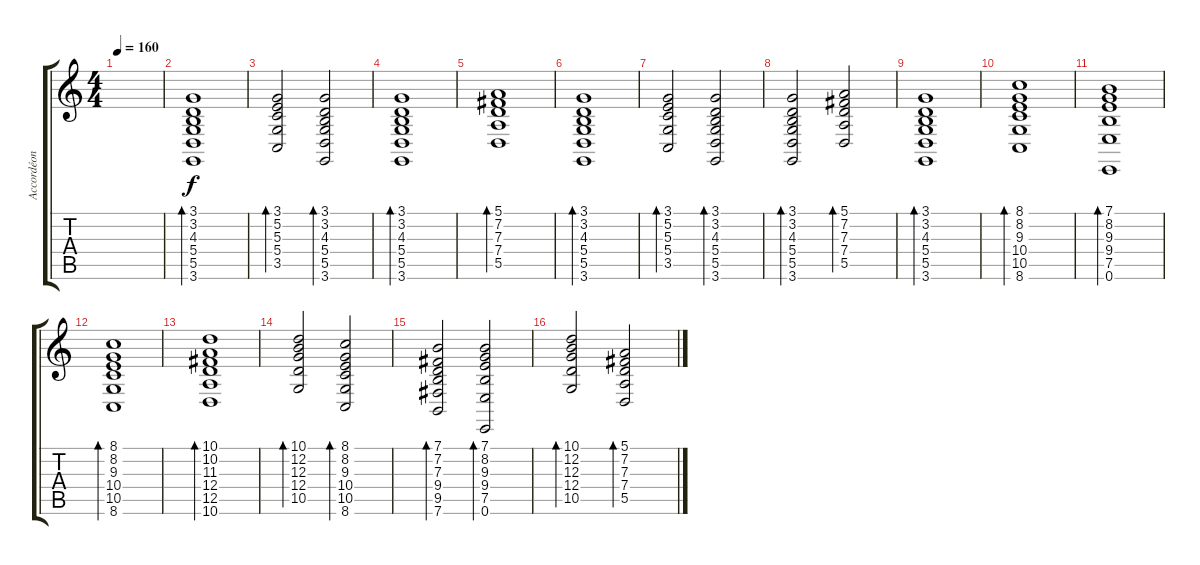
\track ("Accordéon" "Accordéon") {instrument accordion}
\staff {score tabs}
\tuning (E4 B3 G3 D3 A2 E2) {hide}
\ts (4 4)
\tempo 160
\clef g2
\ks c
|
(3.1 3.2 4.3 5.4 5.5 3.6).1{bd 120} |
(3.1 5.2 5.3 5.4 3.5).2{bd 120} (3.1 3.2 4.3 5.4 5.5 3.6).2{bd 120} |
(3.1 3.2 4.3 5.4 5.5 3.6).1{bd 120} |
(5.1 7.2 7.3 7.4 5.5).1{bd 120} |
(3.1 3.2 4.3 5.4 5.5 3.6).1{bd 120} |
(3.1 5.2 5.3 5.4 3.5).2{bd 120} (3.1 3.2 4.3 5.4 5.5 3.6).2{bd 120} |
(3.1 3.2 4.3 5.4 5.5 3.6).2{bd 120} (5.1 7.2 7.3 7.4 5.5).2{bd 120} |
(3.1 3.2 4.3 5.4 5.5 3.6).1{bd 120} |
(8.1 8.2 9.3 10.4 10.5 8.6).1{bd 120} |
(7.1 8.2 9.3 9.4 7.5 0.6).1{bd 120} |
(8.1 8.2 9.3 10.4 10.5 8.6).1{bd 120} |
(10.1 10.2 11.3 12.4 12.5 10.6).1{bd 120} |
(10.1 12.2 12.3 12.4 10.5).2{bd 120} (8.1 8.2 9.3 10.4 10.5 8.6).2{bd 120} |
(7.1 7.2 7.3 9.4 9.5 7.6).2{bd 120} (7.1 8.2 9.3 9.4 7.5 0.6).2{bd 120} |
(10.1 12.2 12.3 12.4 10.5).2{bd 120} (5.1 7.2 7.3 7.4 5.5).2{bd 120}
